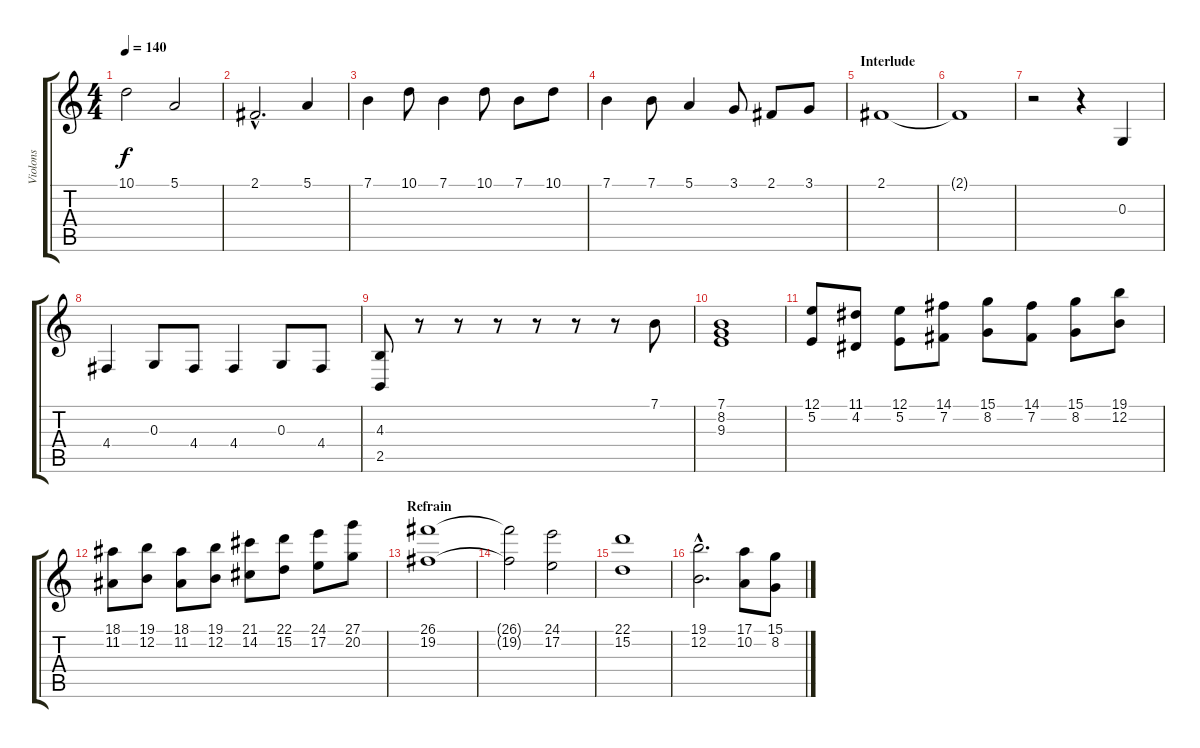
\track ("Violons" "Violons") {instrument stringensemble1}
\staff {score tabs}
\tuning (E4 B3 G3 D3 A2 E2) {hide}
\ts (4 4)
\tempo 140
\clef g2
\ks c
10.1.2{dy f} 5.1.2 |
2.1{hac}.2{d} 5.1.4 |
7.1.4 10.1.8 7.1.4 10.1.8 7.1.8 10.1.8 |
7.1.4 7.1.8 5.1.4 3.1.8 2.1.8 3.1.8 |
\section ("" "Interlude")
2.1.1{volume 0} |
2.1{t}.1 |
r.2 r.4{volume 15} 0.3.4 |
4.4.4 0.3.8 4.4.8 4.4.4 0.3.8 4.4.8 |
(4.3 2.5).8 r.8 r.8 r.8 r.8 r.8 r.8 7.1.8 |
(7.1 8.2 9.3).1 |
(12.1 5.2).8 (11.1 4.2).8 (12.1 5.2).8 (14.1 7.2).8 (15.1 8.2).8 (14.1 7.2).8 (15.1 8.2).8 (19.1 12.2).8 |
(18.1 11.2).8 (19.1 12.2).8 (18.1 11.2).8 (19.1 12.2).8 (21.1 14.2).8 (22.1 15.2).8 (24.1 17.2).8 (27.1 20.2).8 |
\section ("" "Refrain")
(26.1 19.2).1 |
(26.1{t} 19.2{t}).2 (24.1 17.2).2 |
(22.1 15.2).1 |
(19.1{hac} 12.2{hac}).2{d} (17.1 10.2).8 (15.1 8.2).8
